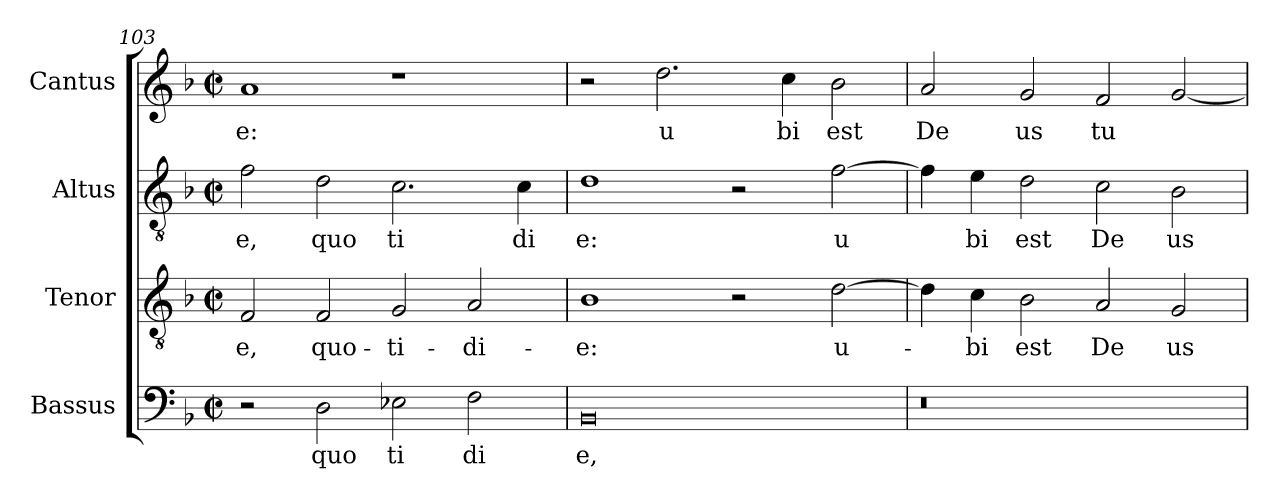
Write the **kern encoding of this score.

**kern	**text	**kern	**text	**kern	**text	**kern	**text
*part4	*part4	*part3	*part3	*part2	*part2	*part1	*part1
*staff4	*staff4	*staff3	*staff3	*staff2	*staff2	*staff1	*staff1
*I"Bassus	*	*I"Tenor	*	*I"Altus	*	*I"Cantus	*
*clefF4	*	*clefGv2	*	*clefGv2	*	*clefG2	*
*k[b-]	*	*k[b-]	*	*k[b-]	*	*k[b-]	*
*F:	*	*F:	*	*F:	*	*F:	*
*M2/2	*	*M2/2	*	*M2/2	*	*M2/2	*
*met(c|)	*	*met(c|)	*	*met(c|)	*	*met(c|)	*
=103	=103	=103	=103	=103	=103	=103	=103
!	!	!	!LO:LY:b:cj	!	!LO:LY:b:cj	!	!LO:LY:b:cj
2r	.	2F/	-e,	2f\	e,	1a	e:
!	!LO:LY:b:cj	!	!LO:LY:b:cj	!	!LO:LY:b:cj	!	!
2D\	quo	2F/	quo-	2d\	quo	.	.
!	!LO:LY:b:cj	!	!LO:LY:b:cj	!	!LO:LY:b:cj	!	!
2E-\	ti	2G/	-ti-	2.c\	ti	1r	.
!	!LO:LY:b:cj	!	!LO:LY:b:cj	!	!	!	!
2F\	di	2A/	-di-	.	.	.	.
!	!	!	!	!	!LO:LY:b:cj	!	!
.	.	.	.	4c\	di	.	.
=104	=104	=104	=104	=104	=104	=104	=104
!	!LO:LY:b:cj	!	!LO:LY:b:cj	!	!LO:LY:b:cj	!	!
0BB-	e,	1B-	-e:	1d	e:	2r	.
!	!	!	!	!	!	!	!LO:LY:b:cj
.	.	.	.	.	.	2.dd\	u
.	.	2r	.	2r	.	.	.
!	!	!	!	!	!	!	!LO:LY:b:cj
.	.	.	.	.	.	4cc\	bi
!	!	!	!LO:LY:b:cj	!	!LO:LY:b:cj	!	!LO:LY:b:cj
.	.	[>2d\	u-	[>2f\	u	2b-\	est
!!LO:LB:g=z
=105	=105	=105	=105	=105	=105	=105	=105
!	!	!	!	!	!	!	!LO:LY:b:cj
0r	.	4d\]	.	4f\]	.	2a/	De
!	!	!	!LO:LY:b:cj	!	!LO:LY:b:cj	!	!
.	.	4c\	-bi	4e\	bi	.	.
!	!	!	!LO:LY:b:cj	!	!LO:LY:b:cj	!	!LO:LY:b:cj
.	.	2B-\	est	2d\	est	2g/	us
!	!	!	!LO:LY:b:cj	!	!LO:LY:b:cj	!	!LO:LY:b:cj
.	.	2A/	De	2c\	De	2f/	tu
!	!	!	!LO:LY:b:cj	!	!LO:LY:b:cj	!	!
.	.	2G/	us	2B-\	us	[<2g/	.
=	=	=	=	=	=	=	=
*-	*-	*-	*-	*-	*-	*-	*-
